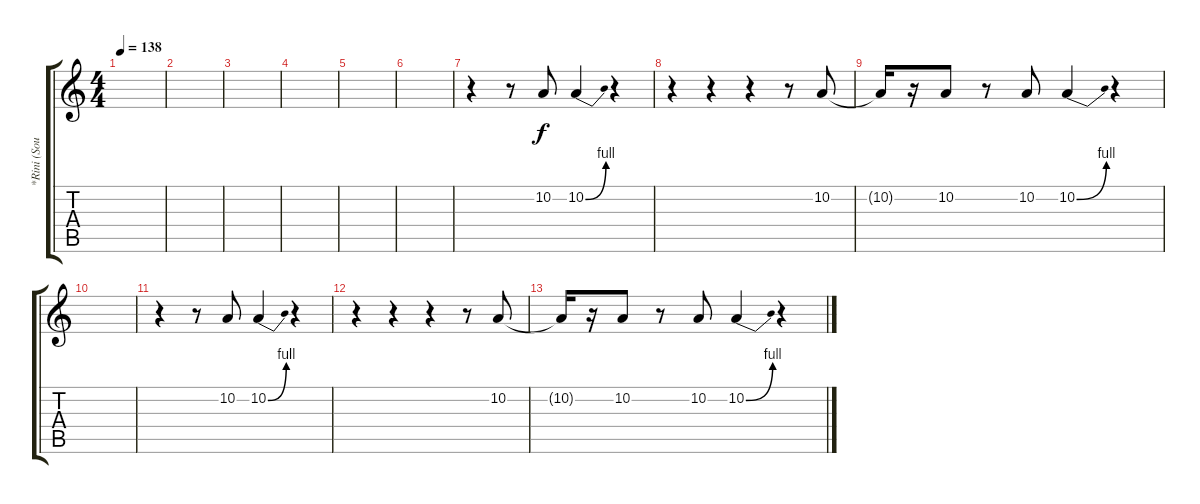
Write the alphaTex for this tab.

\track ("*Rini (Sound2)" "*Rini (Sou") {instrument tenorsax}
\staff {score tabs}
\tuning (E4 B3 G3 D3 A2 E2) {hide}
\ts (4 4)
\tempo 138
\clef g2
\ks c
|
|
|
|
|
|
r.4 r.8 10.2.8 10.2{be (bend 0 0 60 4)}.4 r.4 |
r.4 r.4 r.4 r.8 10.2.8 |
10.2{t}.16 r.16 10.2.8 r.8 10.2.8 10.2{be (bend 0 0 60 4)}.4 r.4 |
|
r.4 r.8 10.2.8 10.2{be (bend 0 0 60 4)}.4 r.4 |
r.4 r.4 r.4 r.8 10.2.8 |
10.2{t}.16 r.16 10.2.8 r.8 10.2.8 10.2{be (bend 0 0 60 4)}.4 r.4
